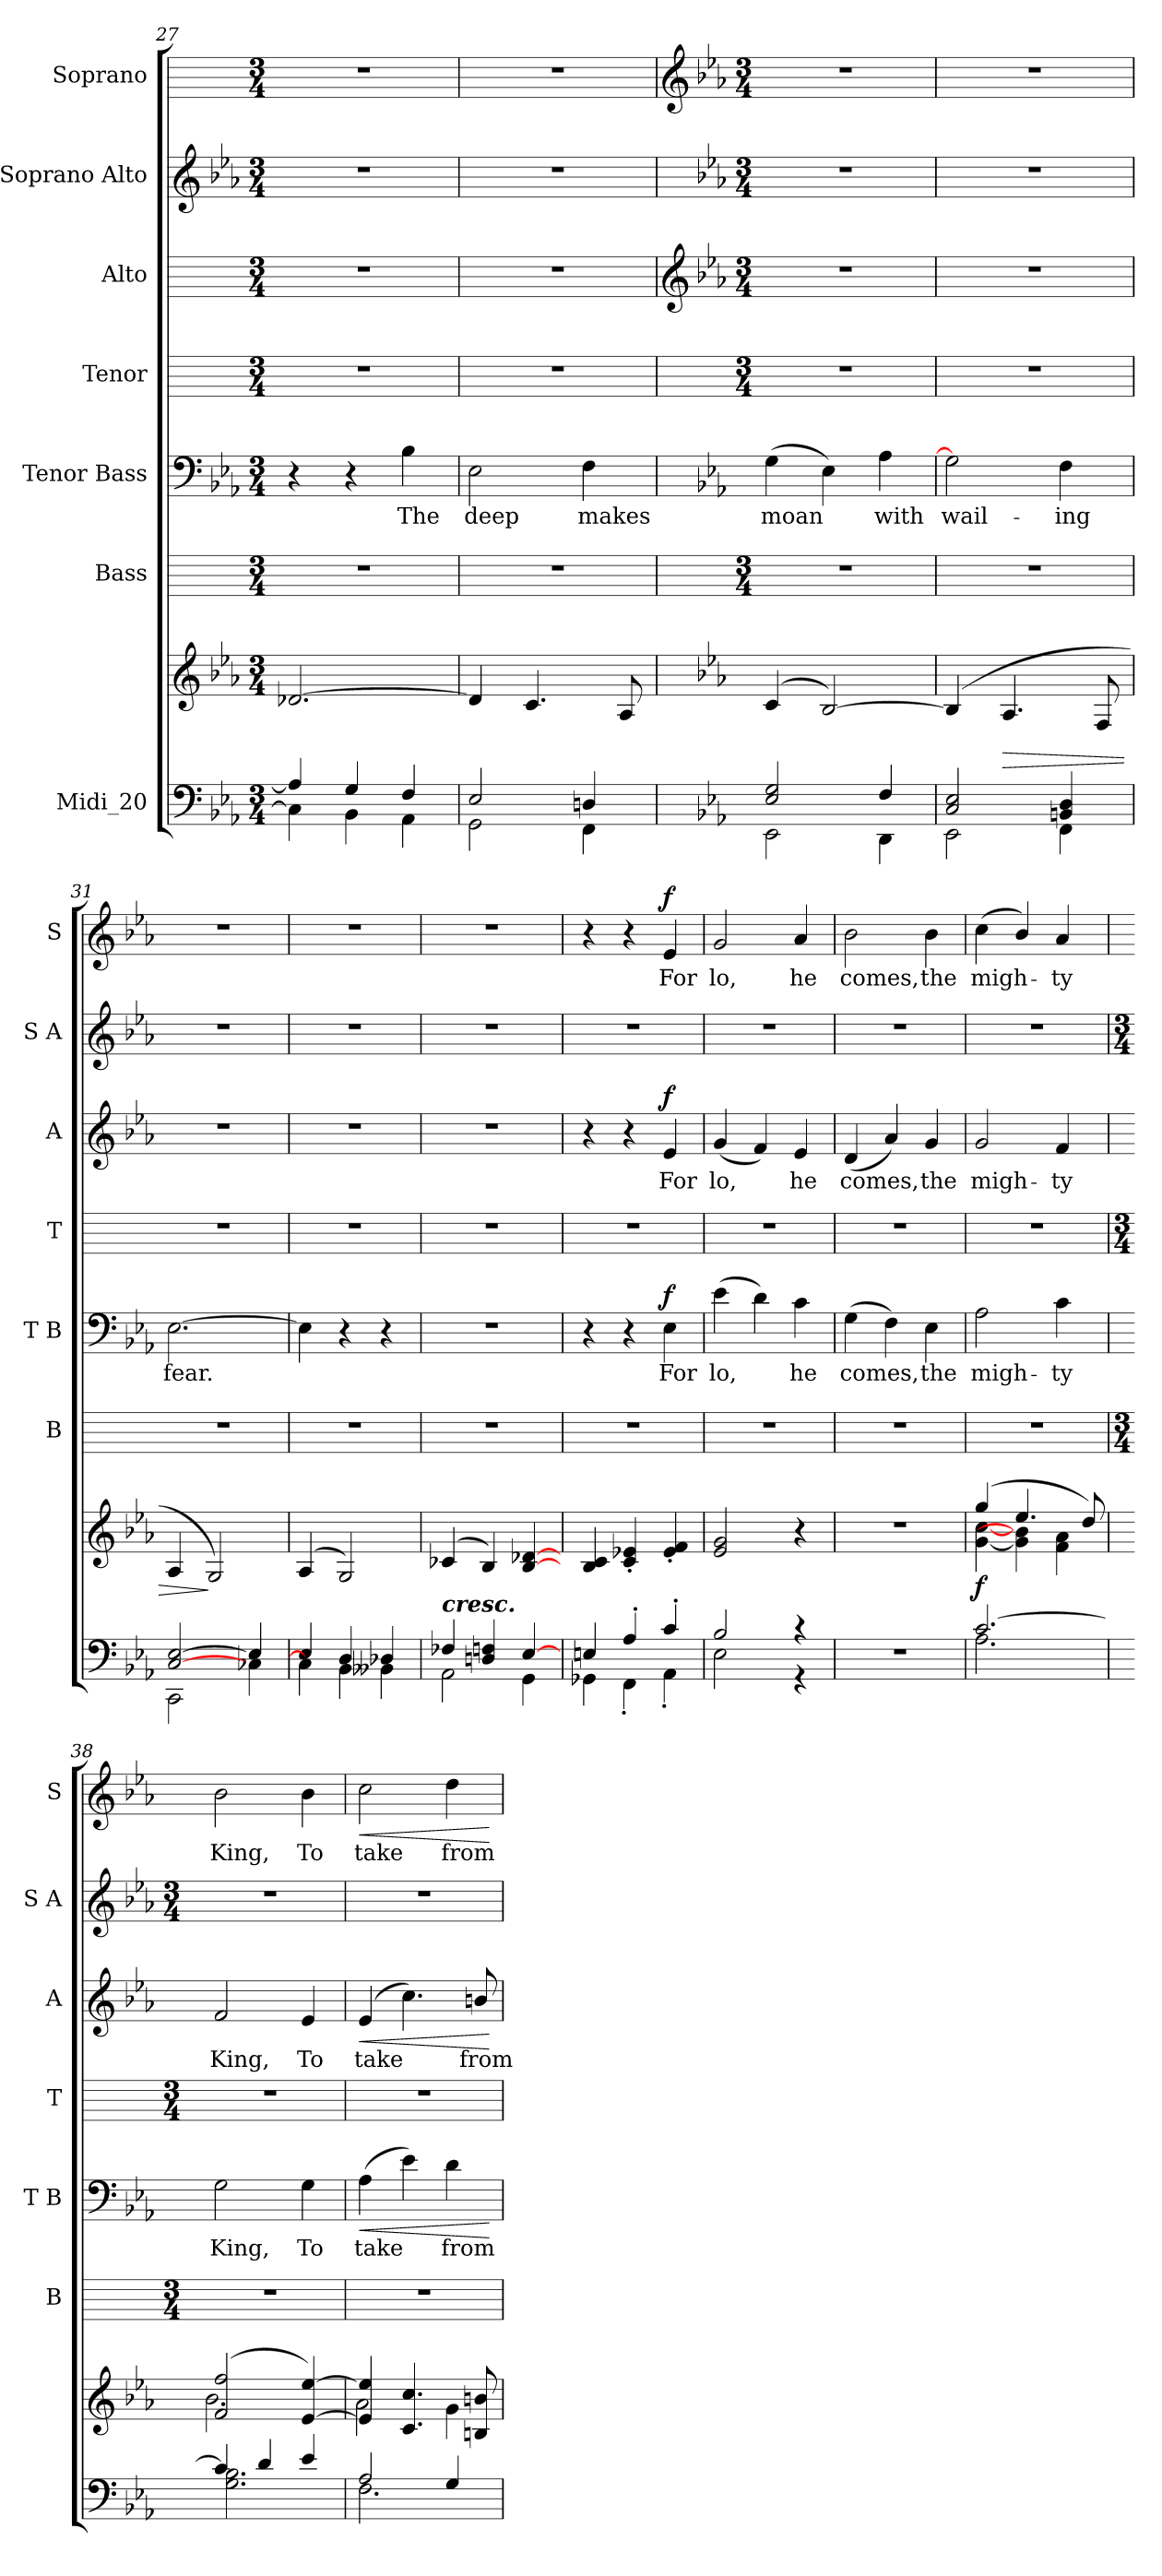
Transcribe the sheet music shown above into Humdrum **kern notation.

**kern	**kern	**dynam	**kern	**kern	**text	**dynam	**kern	**kern	**text	**dynam	**kern	**kern	**text	**dynam
*part7	*part7	*part7	*part6	*part5	*part5	*part5	*part4	*part3	*part3	*part3	*part2	*part1	*part1	*part1
*staff8	*staff7	*staff7/8	*staff6	*staff5	*staff5	*staff5	*staff4	*staff3	*staff3	*staff3	*staff2	*staff1	*staff1	*staff1
*I"Midi_20	*	*	*I"Bass	*I"Tenor Bass	*	*	*I"Tenor	*I"Alto	*	*	*I"Soprano Alto	*I"Soprano	*	*
*	*	*	*I'B	*I'T B	*	*	*I'T	*I'A	*	*	*I'S A	*I'S	*	*
*clefF4	*clefG2	*	*	*clefF4	*	*	*	*	*	*	*clefG2	*	*	*
*k[b-e-a-]	*k[b-e-a-]	*	*	*k[b-e-a-]	*	*	*	*	*	*	*k[b-e-a-]	*	*	*
*E-:	*E-:	*	*	*E-:	*	*	*	*	*	*	*E-:	*	*	*
*M3/4	*M3/4	*	*M3/4	*M3/4	*	*	*M3/4	*M3/4	*	*	*M3/4	*M3/4	*	*
=27	=27	=27	=27	=27	=27	=27	=27	=27	=27	=27	=27	=27	=27	=27
*^	*^	*	*	*	*	*	*	*	*	*	*	*	*	*
!	!	!	!LO:N:vis=1	!	!	!	!	!	!	!	!	!	!	!	!	!
4A-/]	4C\]	[2.d-X/	2.ryy	.	2.r	4r	.	.	2.r	2.r	.	.	2.r	2.r	.	.
4G/	4BB-\	.	.	.	.	4r	.	.	.	.	.	.	.	.	.	.
!	!	!	!	!	!	!	!LO:LY:b	!	!	!	!	!	!	!	!	!
4F/	4AA-\	.	.	.	.	4B-	The	.	.	.	.	.	.	.	.	.
=28	=28	=28	=28	=28	=28	=28	=28	=28	=28	=28	=28	=28	=28	=28	=28	=28
!	!	!	!LO:N:vis=1	!	!	!	!LO:LY:b	!	!	!	!	!	!	!	!	!
2E-/	2GG\	(>4d-/]	2.ryy	.	2.r	2E-	deep	.	2.r	2.r	.	.	2.r	2.r	.	.
.	.	4.c/	.	.	.	.	.	.	.	.	.	.	.	.	.	.
!	!	!	!	!	!	!	!LO:LY:b	!	!	!	!	!	!	!	!	!
4Dn/	4FF\	.	.	.	.	4F	makes	.	.	.	.	.	.	.	.	.
.	.	8A-/	.	.	.	.	.	.	.	.	.	.	.	.	.	.
!!LO:LB:g=z
=29	=29	=29	=29	=29	=29	=29	=29	=29	=29	=29	=29	=29	=29	=29	=29	=29
*	*	*	*	*	*	*	*	*	*	*clefG2	*	*	*	*clefG2	*	*
*	*	*	*	*	*	*	*	*	*	*k[b-e-a-]	*	*	*	*k[b-e-a-]	*	*
*	*	*	*	*	*	*	*	*	*	*E-:	*	*	*	*E-:	*	*
*	*	*	*	*	*M3/4	*	*	*	*M3/4	*M3/4	*	*	*M3/4	*M3/4	*	*
!	!	!	!LO:N:vis=1	!	!	!	!LO:LY:b	!	!	!LO:N:vis=1	!	!	!	!LO:N:vis=1	!	!
2E-/ 2G/	2EE-\	(>4c/	2.ryy	.	2.r	(>4G	moan	.	2.r	2.r	.	.	2.r	2.r	.	.
.	.	[2B-/)	.	.	.	4E-)	.	.	.	.	.	.	.	.	.	.
!	!	!	!	!	!	!	!LO:LY:b	!	!	!	!	!	!	!	!	!
4F/	4DD\	.	.	.	.	4A-	with	.	.	.	.	.	.	.	.	.
=30	=30	=30	=30	=30	=30	=30	=30	=30	=30	=30	=30	=30	=30	=30	=30	=30
!	!	!	!LO:N:vis=1	!	!	!	!LO:LY:b	!	!	!LO:N:vis=1	!	!	!	!LO:N:vis=1	!	!
2C/ 2E-/	2EE-\	(>4B-/]	2.ryy	.	2.r	2G]	wail-	.	2.r	2.r	.	.	2.r	2.r	.	.
!	!	!	!	!LO:HP:b	!	!	!	!	!	!	!	!	!	!	!	!
.	.	4.A-/	.	>	.	.	.	.	.	.	.	.	.	.	.	.
!	!	!	!	!	!	!	!LO:LY:b	!	!	!	!	!	!	!	!	!
4BBn/ 4D/)	4FF\	.	.	.	.	4F	-ing	.	.	.	.	.	.	.	.	.
.	.	8F/	.	.	.	.	.	.	.	.	.	.	.	.	.	.
=31	=31	=31	=31	=31	=31	=31	=31	=31	=31	=31	=31	=31	=31	=31	=31	=31
!	!	!	!LO:N:vis=1	!	!	!	!LO:LY:b	!	!	!LO:N:vis=1	!	!	!	!LO:N:vis=1	!	!
[2C/ [2E-/	2CC\	4A-/	2.ryy	.	2.r	[2.E-	fear.	.	2.r	2.r	.	.	2.r	2.r	.	.
.	.	2G/)	.	]	.	.	.	.	.	.	.	.	.	.	.	.
4E-/]	4C-X\	.	.	.	.	.	.	.	.	.	.	.	.	.	.	.
=32	=32	=32	=32	=32	=32	=32	=32	=32	=32	=32	=32	=32	=32	=32	=32	=32
!	!	!	!LO:N:vis=1	!	!	!	!	!	!	!LO:N:vis=1	!	!	!	!LO:N:vis=1	!	!
4E-/	4C\]	(>4A-/	2.ryy	.	2.r	4E-]	.	.	2.r	2.r	.	.	2.r	2.r	.	.
4D/	4BB-\	2G/)	.	.	.	4r	.	.	.	.	.	.	.	.	.	.
4D-X/	4BB--X\	.	.	.	.	4r	.	.	.	.	.	.	.	.	.	.
=33	=33	=33	=33	=33	=33	=33	=33	=33	=33	=33	=33	=33	=33	=33	=33	=33
!LO:TX:a:Bi:t=cresc.	!	!	!	!	!	!	!	!	!	!	!	!	!	!	!	!
!	!	!	!LO:N:vis=1	!	!	!LO:N:vis=1	!	!	!	!LO:N:vis=1	!	!	!	!LO:N:vis=1	!	!
4F-X/	2AA-\	(>4c-X/	2.ryy	.	2.r	2.r	.	.	2.r	2.r	.	.	2.r	2.r	.	.
4Dn/ 4Fn/	.	4B-/)	.	.	.	.	.	.	.	.	.	.	.	.	.	.
[4E-/	4GG\	[4B-/ [4d-X/	.	.	.	.	.	.	.	.	.	.	.	.	.	.
=34	=34	=34	=34	=34	=34	=34	=34	=34	=34	=34	=34	=34	=34	=34	=34	=34
4En/	4GG-X\	4B-/ 4c/	2ryy	.	2.r	4r	.	.	2.r	4r	.	.	2.r	4r	.	.
4A-'/	4FF'\	4c/' 4e-X/'	.	.	.	4r	.	.	.	4r	.	.	.	4r	.	.
!	!	!	!	!	!	!	!LO:LY:b	!LO:DY:b	!	!	!LO:LY:b	!LO:DY:b	!	!	!LO:LY:b	!LO:DY:b
4c'/	4AA-'\	4e-/' 4f/'	4ryy	.	.	4E-	For	f	.	4e-	For	f	.	4e-	For	f
=35	=35	=35	=35	=35	=35	=35	=35	=35	=35	=35	=35	=35	=35	=35	=35	=35
!	!	!	!	!	!	!	!LO:LY:b	!	!	!	!LO:LY:b	!	!	!	!LO:LY:b	!
2B-/	2E-\	2e-/ 2g/	2ryy	.	2.r	(>4e-	lo,	.	2.r	(<4g	lo,	.	2.r	2g	lo,	.
.	.	.	.	.	.	4d)	.	.	.	4f)	.	.	.	.	.	.
!	!	!	!	!	!	!	!LO:LY:b	!	!	!	!LO:LY:b	!	!	!	!LO:LY:b	!
4r	4r	4r	4ryy	.	.	4c	he	.	.	4e-	he	.	.	4a-	he	.
=36	=36	=36	=36	=36	=36	=36	=36	=36	=36	=36	=36	=36	=36	=36	=36	=36
!LO:N:vis=1	!	!LO:N:vis=1	!	!	!	!	!LO:LY:b	!	!	!	!LO:LY:b	!	!	!	!LO:LY:b	!
2.r	2ryy	2.r	2ryy	.	2.r	(>4G	comes,	.	2.r	(<4d	comes,	.	2.r	2b-	comes,	.
.	.	.	.	.	.	4F)	.	.	.	4a-)	.	.	.	.	.	.
!	!	!	!	!	!	!	!LO:LY:b	!	!	!	!LO:LY:b	!	!	!	!LO:LY:b	!
.	4ryy	.	4ryy	.	.	4E-	the	.	.	4g	the	.	.	4b-	the	.
=37	=37	=37	=37	=37	=37	=37	=37	=37	=37	=37	=37	=37	=37	=37	=37	=37
!	!	!	!	!LO:DY:a=2	!	!	!LO:LY:b	!	!	!	!LO:LY:b	!	!	!	!LO:LY:b	!
[2.c/	2.A-\	(>4gg/	[4g\ [4cc\	f	2.r	2A-	migh-	.	2.r	2g	migh-	.	2.r	(<4cc	migh-	.
.	.	4.ee-/	4g\] 4b-\]	.	.	.	.	.	.	.	.	.	.	4b-/)	.	.
!	!	!	!	!	!	!	!LO:LY:b	!	!	!	!LO:LY:b	!	!	!	!LO:LY:b	!
.	.	.	4f\ 4a-\	.	.	4c	-ty	.	.	4f	-ty	.	.	4a-	ty	.
.	.	8dd/)	.	.	.	.	.	.	.	.	.	.	.	.	.	.
!!LO:LB:g=z
=38	=38	=38	=38	=38	=38	=38	=38	=38	=38	=38	=38	=38	=38	=38	=38	=38
*	*	*	*	*	*M3/4	*	*	*	*M3/4	*	*	*	*M3/4	*	*	*
!	!	!	!	!	!	!	!LO:LY:b	!	!	!	!LO:LY:b	!	!	!	!LO:LY:b	!
4c/]	2.G\ 2.B-\	(>2f/ 2ff/	2.b-\	.	2.r	2G	King,	.	2.r	2f	King,	.	2.r	2b-	King,	.
4d/	.	.	.	.	.	.	.	.	.	.	.	.	.	.	.	.
!	!	!	!	!	!	!	!LO:LY:b	!	!	!	!LO:LY:b	!	!	!	!LO:LY:b	!
4e-/	.	[4e-/ [4ee-/)	.	.	.	4G	To	.	.	4e-	To	.	.	4b-	To	.
=39	=39	=39	=39	=39	=39	=39	=39	=39	=39	=39	=39	=39	=39	=39	=39	=39
!	!	!	!	!	!	!	!LO:LY:b	!LO:HP:b	!	!	!LO:LY:b	!LO:HP:b	!	!	!LO:LY:b	!LO:HP:b
2A-/	2.F\	4e-/] 4ee-/]	2a-\	.	2.r	(>4A-	take	<	2.r	(4e-	take	<	2.r	2cc	take	<
.	.	4.c/ 4.cc/	.	.	.	4e-)	.	.	.	4.cc)	.	.	.	.	.	.
!	!	!	!	!	!	!	!LO:LY:b	!	!	!	!	!	!	!	!LO:LY:b	!
4G/	.	.	4g\	.	.	4d	from	.	.	.	.	.	.	4dd	from	.
!	!	!	!	!	!	!	!	!	!	!	!LO:LY:b	!	!	!	!	!
.	.	8Bn/ 8bn/	.	.	.	.	.	.	.	8bn/	from	.	.	.	.	.
*v	*v	*	*	*	*	*	*	*	*	*	*	*	*	*	*	*
*	*v	*v	*	*	*	*	*	*	*	*	*	*	*	*	*
.	.	.	.	.	.	[	.	.	.	[	.	.	.	[
=	=	=	=	=	=	=	=	=	=	=	=	=	=	=
*-	*-	*-	*-	*-	*-	*-	*-	*-	*-	*-	*-	*-	*-	*-
